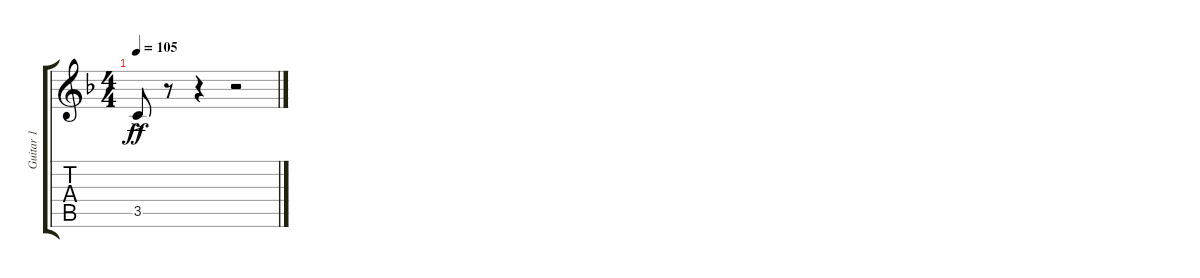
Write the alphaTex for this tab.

\track ("Guitar 1" "Guitar 1") {instrument electricguitarjazz}
\staff {score tabs}
\tuning (E4 B3 G3 D3 A2 D2) {hide}
\ts (4 4)
\tempo 105
\clef g2
\ks dminor
3.5{ac}.8{dy ff} r.8 r.4 r.2
